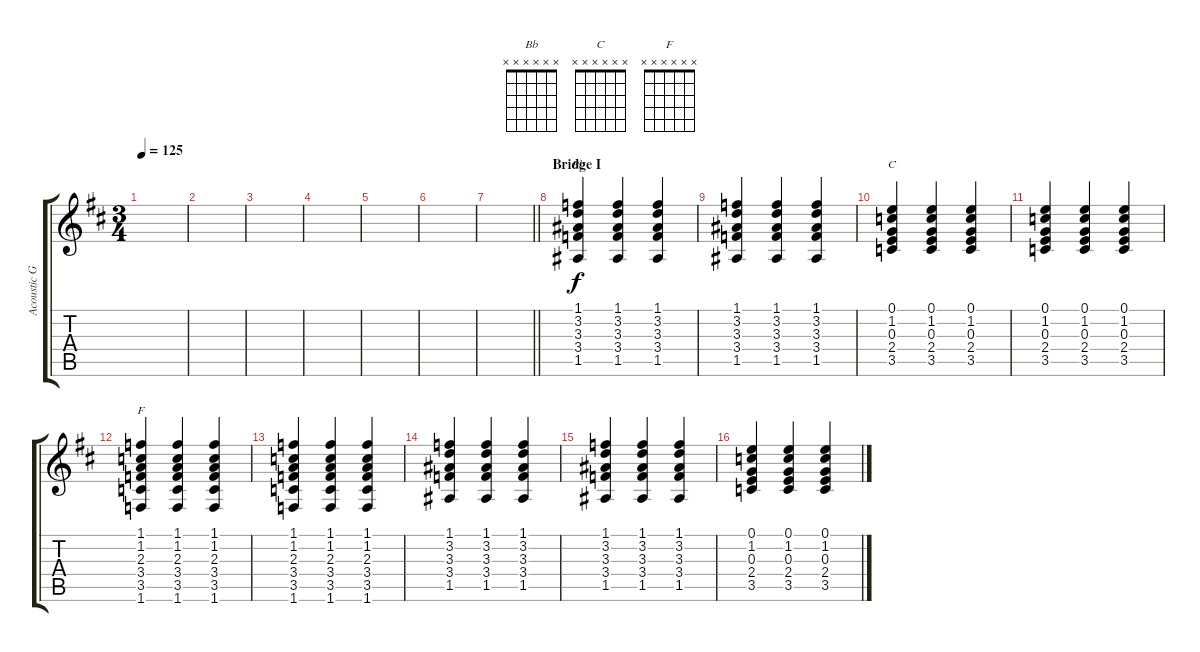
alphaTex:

\track ("Acoustic Guitar" "Acoustic G") {instrument acousticguitarsteel}
\staff {score tabs}
\tuning (E4 B3 G3 D3 A2 E2) {hide}
\chord ("Bb" x x x x x x)
\chord ("C" x x x x x x)
\chord ("F" x x x x x x)
\ts (3 4)
\tempo 125
\clef g2
\ks d
|
|
|
|
|
|
\barLineRight lightlight
|
\section ("" "Bridge I")
(1.1 3.2 3.3 3.4 1.5).4{ch "Bb"} (1.1 3.2 3.3 3.4 1.5).4 (1.1 3.2 3.3 3.4 1.5).4 |
(1.1 3.2 3.3 3.4 1.5).4 (1.1 3.2 3.3 3.4 1.5).4 (1.1 3.2 3.3 3.4 1.5).4 |
(0.1 1.2 0.3 2.4 3.5).4{ch "C"} (0.1 1.2 0.3 2.4 3.5).4 (0.1 1.2 0.3 2.4 3.5).4 |
(0.1 1.2 0.3 2.4 3.5).4 (0.1 1.2 0.3 2.4 3.5).4 (0.1 1.2 0.3 2.4 3.5).4 |
(1.1 1.2 2.3 3.4 3.5 1.6).4{ch "F"} (1.1 1.2 2.3 3.4 3.5 1.6).4 (1.1 1.2 2.3 3.4 3.5 1.6).4 |
(1.1 1.2 2.3 3.4 3.5 1.6).4 (1.1 1.2 2.3 3.4 3.5 1.6).4 (1.1 1.2 2.3 3.4 3.5 1.6).4 |
(1.1 3.2 3.3 3.4 1.5).4 (1.1 3.2 3.3 3.4 1.5).4 (1.1 3.2 3.3 3.4 1.5).4 |
(1.1 3.2 3.3 3.4 1.5).4 (1.1 3.2 3.3 3.4 1.5).4 (1.1 3.2 3.3 3.4 1.5).4 |
(0.1 1.2 0.3 2.4 3.5).4 (0.1 1.2 0.3 2.4 3.5).4 (0.1 1.2 0.3 2.4 3.5).4
